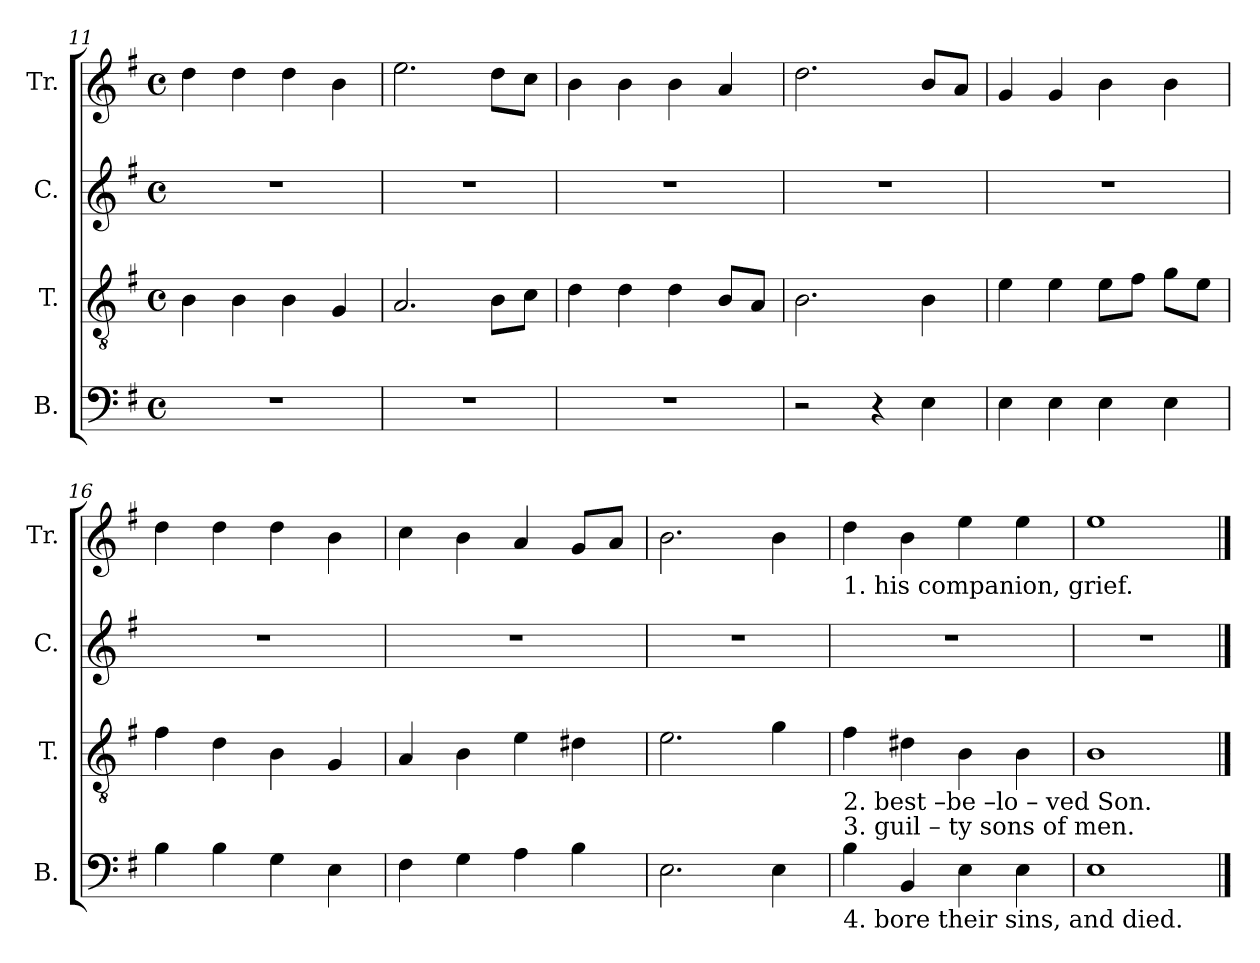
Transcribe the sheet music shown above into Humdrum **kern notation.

**kern	**kern	**kern	**kern
*part4	*part3	*part2	*part1
*staff4	*staff3	*staff2	*staff1
*I"B.	*I"T.	*I"C.	*I"Tr.
*I'B.	*I'T.	*I'C.	*I'Tr.
*clefF4	*clefGv2	*clefG2	*clefG2
*k[f#]	*k[f#]	*k[f#]	*k[f#]
*M4/4	*M4/4	*M4/4	*M4/4
*met(c)	*met(c)	*met(c)	*met(c)
=11	=11	=11	=11
1r	4B\	1r	4dd\
.	4B\	.	4dd\
.	4B\	.	4dd\
.	4G/	.	4b\
=12	=12	=12	=12
1r	2.A/	1r	2.ee\
.	8B\L	.	8dd\L
.	8c\J	.	8cc\J
=13	=13	=13	=13
1r	4d\	1r	4b\
.	4d\	.	4b\
.	4d\	.	4b\
.	8B/L	.	4a/
.	8A/J	.	.
=14	=14	=14	=14
2r	2.B\	1r	2.dd\
4r	.	.	.
4E\	4B\	.	8b/L
.	.	.	8a/J
=15	=15	=15	=15
4E\	4e\	1r	4g/
4E\	4e\	.	4g/
4E\	8e\L	.	4b\
.	8f#\J	.	.
4E\	8g\L	.	4b\
.	8e\J	.	.
=16	=16	=16	=16
4B\	4f#\	1r	4dd\
4B\	4d\	.	4dd\
4G\	4B\	.	4dd\
4E\	4G/	.	4b\
=17	=17	=17	=17
4F#\	4A/	1r	4cc\
4G\	4B\	.	4b\
4A\	4e\	.	4a/
4B\	4d#X\	.	8g/L
.	.	.	8a/J
=18	=18	=18	=18
2.E\	2.e\	1r	2.b\
4E\	4g\	.	4b\
!!LO:LB:g=z
=19	=19	=19	=19
!	!	!	!LO:TX:b:t=1. his   companion,   grief.
!	!LO:TX:b:t=2. best –be –lo – ved    Son.	!	!
!	!LO:TX:b:t=3. guil – ty  sons   of    men.	!	!
!LO:TX:b:t=4. bore their sins, and died.	!	!	!
4B\	4f#\	1r	4dd\
4BB/	4d#X\	.	4b\
4E\	4B\	.	4ee\
4E\	4B\	.	4ee\
=20	=20	=20	=20
1E	1B	1r	1ee
==	==	==	==
*-	*-	*-	*-
